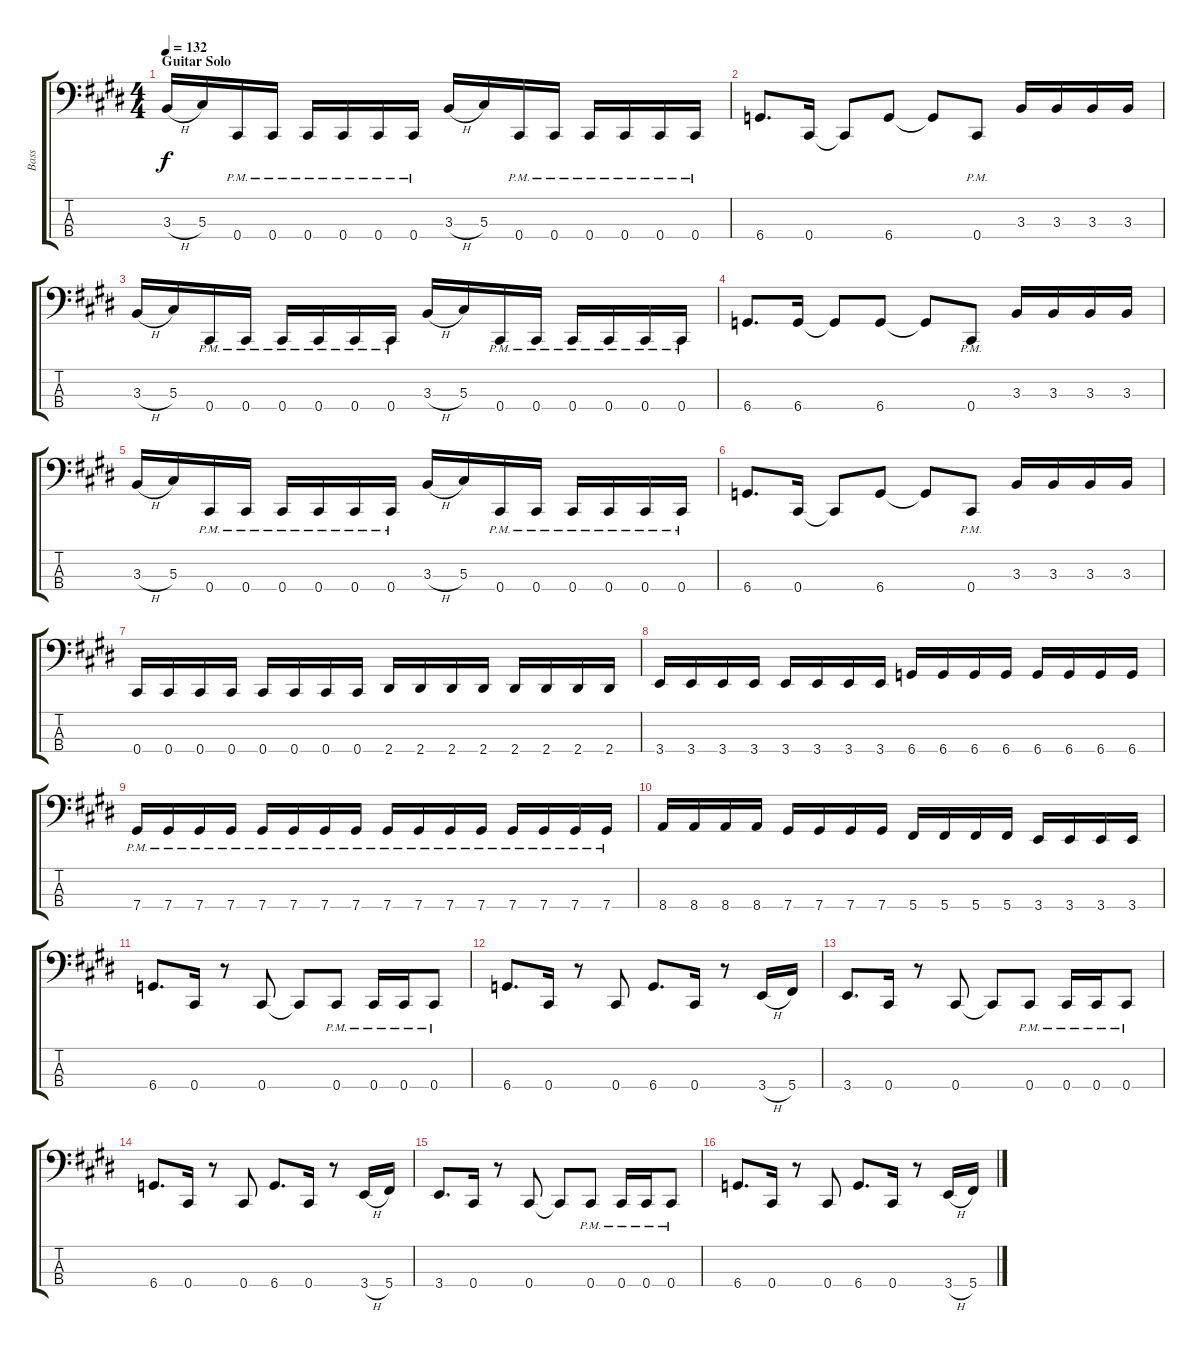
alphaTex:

\track ("Bass" "Bass") {instrument electricbasspick}
\staff {score tabs}
\tuning (Gb2 Db2 Ab1 Db1) {hide}
\ts (4 4)
\section ("" "Guitar Solo")
\tempo 132
\clef f4
\ks c#minor
3.3{h}.16{dy f} 5.3.16 0.4{pm}.16 0.4{pm}.16 0.4{pm}.16 0.4{pm}.16 0.4{pm}.16 0.4{pm}.16 3.3{h}.16 5.3.16 0.4{pm}.16 0.4{pm}.16 0.4{pm}.16 0.4{pm}.16 0.4{pm}.16 0.4{pm}.16 |
6.4.8{d} 0.4.16 0.4{t}.8 6.4.8 6.4{t}.8 0.4{pm}.8 3.3.16 3.3.16 3.3.16 3.3.16 |
3.3{h}.16 5.3.16 0.4{pm}.16 0.4{pm}.16 0.4{pm}.16 0.4{pm}.16 0.4{pm}.16 0.4{pm}.16 3.3{h}.16 5.3.16 0.4{pm}.16 0.4{pm}.16 0.4{pm}.16 0.4{pm}.16 0.4{pm}.16 0.4{pm}.16 |
6.4.8{d} 6.4.16 6.4{t}.8 6.4.8 6.4{t}.8 0.4{pm}.8 3.3.16 3.3.16 3.3.16 3.3.16 |
3.3{h}.16 5.3.16 0.4{pm}.16 0.4{pm}.16 0.4{pm}.16 0.4{pm}.16 0.4{pm}.16 0.4{pm}.16 3.3{h}.16 5.3.16 0.4{pm}.16 0.4{pm}.16 0.4{pm}.16 0.4{pm}.16 0.4{pm}.16 0.4{pm}.16 |
6.4.8{d} 0.4.16 0.4{t}.8 6.4.8 6.4{t}.8 0.4{pm}.8 3.3.16 3.3.16 3.3.16 3.3.16 |
0.4.16 0.4.16 0.4.16 0.4.16 0.4.16 0.4.16 0.4.16 0.4.16 2.4.16 2.4.16 2.4.16 2.4.16 2.4.16 2.4.16 2.4.16 2.4.16 |
3.4.16 3.4.16 3.4.16 3.4.16 3.4.16 3.4.16 3.4.16 3.4.16 6.4.16 6.4.16 6.4.16 6.4.16 6.4.16 6.4.16 6.4.16 6.4.16 |
7.4{pm}.16 7.4{pm}.16 7.4{pm}.16 7.4{pm}.16 7.4{pm}.16 7.4{pm}.16 7.4{pm}.16 7.4{pm}.16 7.4{pm}.16 7.4{pm}.16 7.4{pm}.16 7.4{pm}.16 7.4{pm}.16 7.4{pm}.16 7.4{pm}.16 7.4{pm}.16 |
8.4.16 8.4.16 8.4.16 8.4.16 7.4.16 7.4.16 7.4.16 7.4.16 5.4.16 5.4.16 5.4.16 5.4.16 3.4.16 3.4.16 3.4.16 3.4.16 |
6.4.8{d} 0.4.16 r.8 0.4.8 0.4{t}.8 0.4{pm}.8 0.4{pm}.16 0.4{pm}.16 0.4{pm}.8 |
6.4.8{d} 0.4.16 r.8 0.4.8 6.4.8{d} 0.4.16 r.8 3.4{h}.16 5.4.16 |
3.4.8{d} 0.4.16 r.8 0.4.8 0.4{t}.8 0.4{pm}.8 0.4{pm}.16 0.4{pm}.16 0.4{pm}.8 |
6.4.8{d} 0.4.16 r.8 0.4.8 6.4.8{d} 0.4.16 r.8 3.4{h}.16 5.4.16 |
3.4.8{d} 0.4.16 r.8 0.4.8 0.4{t}.8 0.4{pm}.8 0.4{pm}.16 0.4{pm}.16 0.4{pm}.8 |
6.4.8{d} 0.4.16 r.8 0.4.8 6.4.8{d} 0.4.16 r.8 3.4{h}.16 5.4.16
